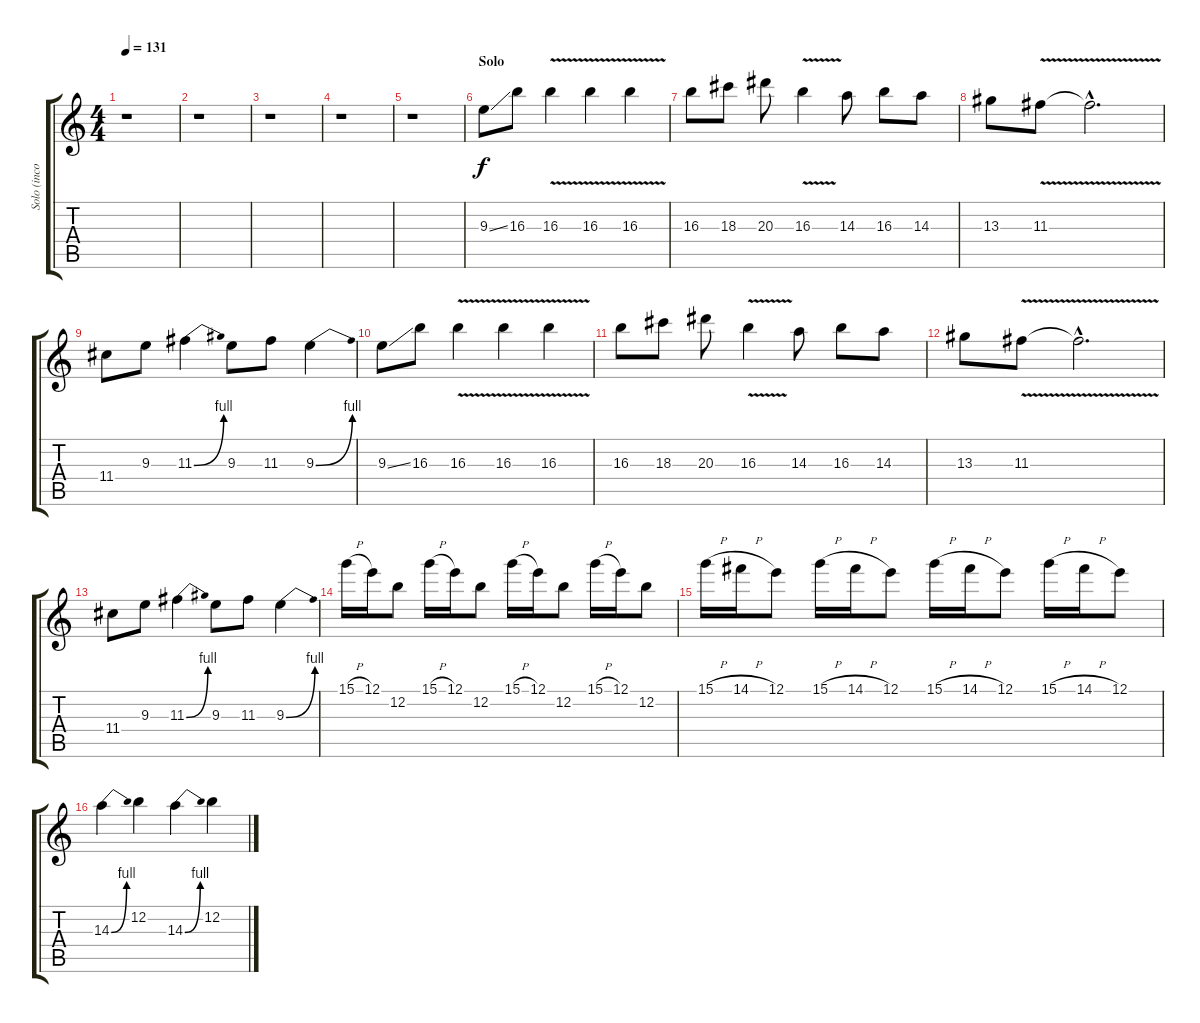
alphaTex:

\track ("Solo (incomplete)" "Solo (inco") {instrument overdrivenguitar}
\staff {score tabs}
\tuning (E4 B3 G3 D3 A2 E2) {hide}
\ts (4 4)
\tempo 131
\clef g2
\ks c
r.1{dy f} |
r.1 |
r.1 |
r.1 |
r.1 |
\section ("" "Solo")
9.3{ss}.8{volume 13 balance 13 instrument overdrivenguitar} 16.3.8 16.3{v}.4 16.3{v}.4 16.3{v}.4 |
16.3.8 18.3.8 20.3.8 16.3{v}.4 14.3.8 16.3.8 14.3.8 |
13.3.8 11.3{v}.8 11.3{hac t}.2{d} |
11.4.8 9.3.8 11.3{be (bend 0 0 60 4)}.4 9.3.8 11.3.8 9.3{be (bend 0 0 60 4)}.4 |
9.3{ss}.8 16.3.8 16.3{v}.4 16.3{v}.4 16.3{v}.4 |
16.3.8 18.3.8 20.3.8 16.3{v}.4 14.3.8 16.3.8 14.3.8 |
13.3.8 11.3{v}.8 11.3{hac t}.2{d} |
11.4.8 9.3.8 11.3{be (bend 0 0 60 4)}.4 9.3.8 11.3.8 9.3{be (bend 0 0 60 4)}.4 |
15.1{h}.16{volume 0} 12.1.16 12.2.8 15.1{h}.16 12.1.16 12.2.8 15.1{h}.16 12.1.16 12.2.8 15.1{h}.16 12.1.16 12.2.8 |
15.1{h}.16 14.1{h}.16 12.1.8 15.1{h}.16 14.1{h}.16 12.1.8 15.1{h}.16 14.1{h}.16 12.1.8 15.1{h}.16 14.1{h}.16 12.1.8 |
14.3{be (bend 0 0 60 4)}.4 12.2.4 14.3{be (bend 0 0 60 4)}.4 12.2.4
